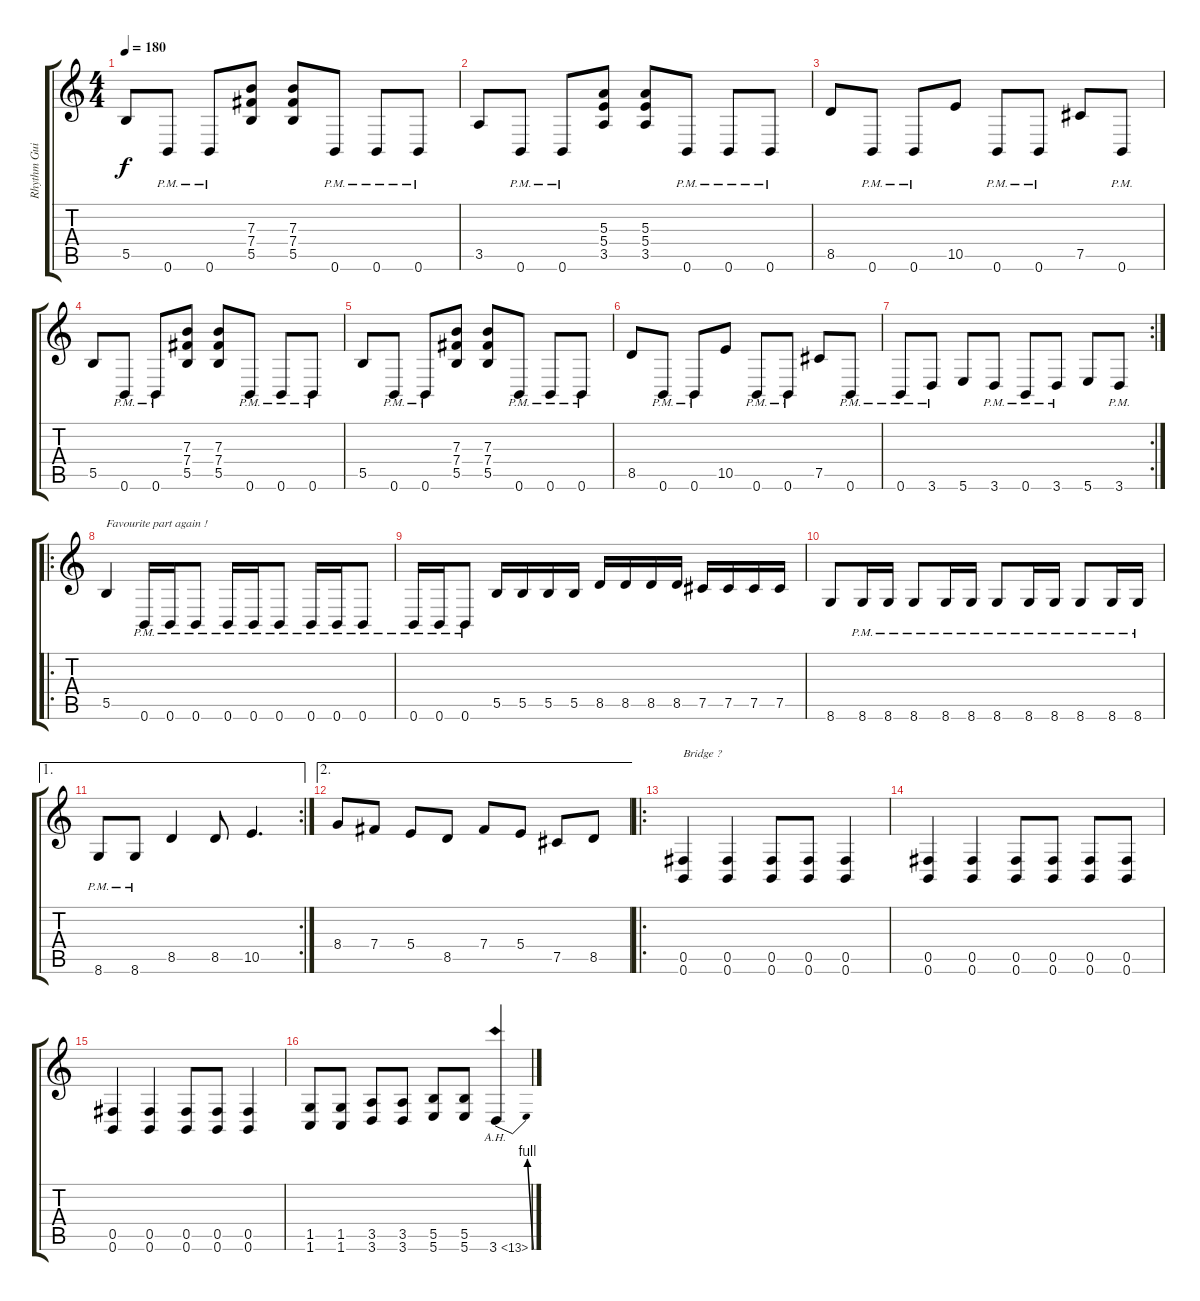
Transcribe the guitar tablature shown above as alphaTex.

\track ("Rhythm Guitar" "Rhythm Gui") {instrument overdrivenguitar}
\staff {score tabs}
\tuning (Db4 Ab3 E3 B2 Gb2 B1) {hide}
\ts (4 4)
\tempo 180
\clef g2
\ks c
5.5.8{dy f} 0.6{pm}.8 0.6{pm}.8 (7.3 7.4 5.5).8 (7.3 7.4 5.5).8 0.6{pm}.8 0.6{pm}.8 0.6{pm}.8 |
3.5.8 0.6{pm}.8 0.6{pm}.8 (5.3 5.4 3.5).8 (5.3 5.4 3.5).8 0.6{pm}.8 0.6{pm}.8 0.6{pm}.8 |
8.5.8 0.6{pm}.8 0.6{pm}.8 10.5.8 0.6{pm}.8 0.6{pm}.8 7.5.8 0.6{pm}.8 |
5.5.8 0.6{pm}.8 0.6{pm}.8 (7.3 7.4 5.5).8 (7.3 7.4 5.5).8 0.6{pm}.8 0.6{pm}.8 0.6{pm}.8 |
5.5.8 0.6{pm}.8 0.6{pm}.8 (7.3 7.4 5.5).8 (7.3 7.4 5.5).8 0.6{pm}.8 0.6{pm}.8 0.6{pm}.8 |
8.5.8 0.6{pm}.8 0.6{pm}.8 10.5.8 0.6{pm}.8 0.6{pm}.8 7.5.8 0.6{pm}.8 |
\rc 2
0.6{pm}.8 3.6{pm}.8 5.6.8 3.6{pm}.8 0.6{pm}.8 3.6{pm}.8 5.6.8 3.6{pm}.8 |
\ro
5.5.4{txt "Favourite part again !"} 0.6{pm}.16 0.6{pm}.16 0.6{pm}.8 0.6{pm}.16 0.6{pm}.16 0.6{pm}.8 0.6{pm}.16 0.6{pm}.16 0.6{pm}.8 |
0.6{pm}.16 0.6{pm}.16 0.6{pm}.8 5.5.16 5.5.16 5.5.16 5.5.16 8.5.16 8.5.16 8.5.16 8.5.16 7.5.16 7.5.16 7.5.16 7.5.16 |
8.6.8 8.6{pm}.16 8.6{pm}.16 8.6{pm}.8 8.6{pm}.16 8.6{pm}.16 8.6{pm}.8 8.6{pm}.16 8.6{pm}.16 8.6{pm}.8 8.6{pm}.16 8.6{pm}.16 |
\ae 1
\rc 2
8.6{pm}.8 8.6{pm}.8 8.5.4 8.5.8 10.5.4{d} |
\ae 2
8.4.8 7.4.8 5.4.8 8.5.8 7.4.8 5.4.8 7.5.8 8.5.8 |
\ro
(0.5 0.6).4{txt "Bridge ?"} (0.5 0.6).4 (0.5 0.6).8 (0.5 0.6).8 (0.5 0.6).4 |
(0.5 0.6).4 (0.5 0.6).4 (0.5 0.6).8 (0.5 0.6).8 (0.5 0.6).8 (0.5 0.6).8 |
(0.5 0.6).4 (0.5 0.6).4 (0.5 0.6).8 (0.5 0.6).8 (0.5 0.6).4 |
(1.5 1.6).8 (1.5 1.6).8 (3.5 3.6).8 (3.5 3.6).8 (5.5 5.6).8 (5.5 5.6).8 3.6{be (bend 0 0 60 4) ah 10}.4
